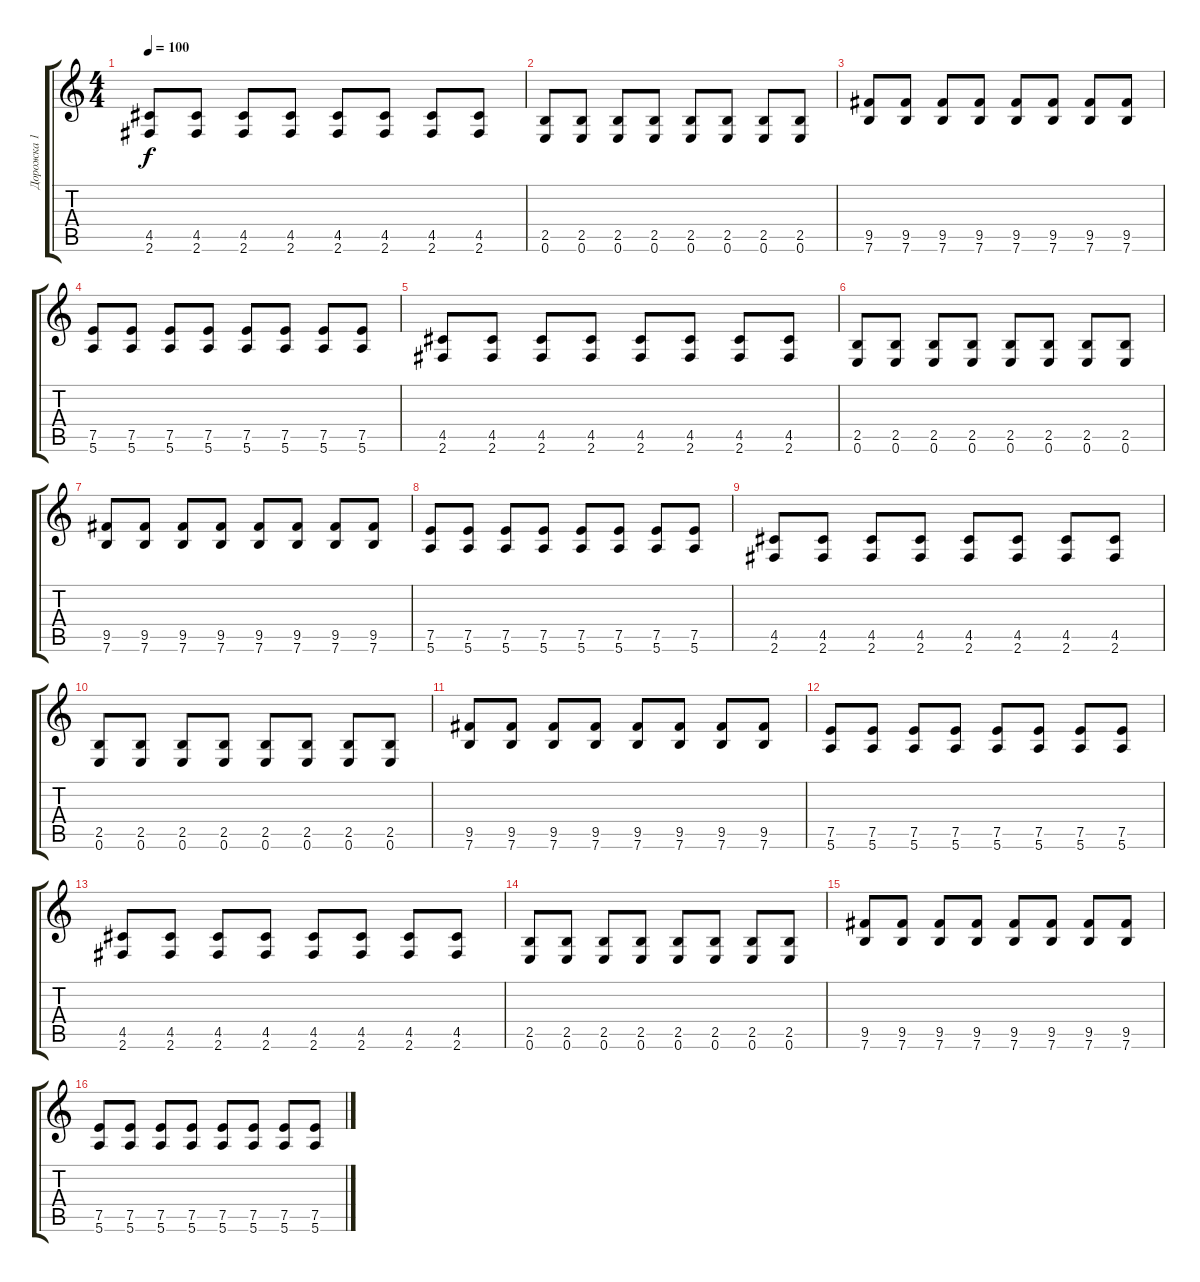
\track ("Дорожка 1" "Дорожка 1") {instrument electricguitarclean}
\staff {score tabs}
\tuning (E4 B3 G3 D3 A2 E2) {hide}
\ts (4 4)
\tempo 100
\clef g2
\ks c
(4.5 2.6).8{dy f} (4.5 2.6).8 (4.5 2.6).8 (4.5 2.6).8 (4.5 2.6).8 (4.5 2.6).8 (4.5 2.6).8 (4.5 2.6).8 |
(2.5 0.6).8 (2.5 0.6).8 (2.5 0.6).8 (2.5 0.6).8 (2.5 0.6).8 (2.5 0.6).8 (2.5 0.6).8 (2.5 0.6).8 |
(9.5 7.6).8 (9.5 7.6).8 (9.5 7.6).8 (9.5 7.6).8 (9.5 7.6).8 (9.5 7.6).8 (9.5 7.6).8 (9.5 7.6).8 |
(7.5 5.6).8 (7.5 5.6).8 (7.5 5.6).8 (7.5 5.6).8 (7.5 5.6).8 (7.5 5.6).8 (7.5 5.6).8 (7.5 5.6).8 |
(4.5 2.6).8 (4.5 2.6).8 (4.5 2.6).8 (4.5 2.6).8 (4.5 2.6).8 (4.5 2.6).8 (4.5 2.6).8 (4.5 2.6).8 |
(2.5 0.6).8 (2.5 0.6).8 (2.5 0.6).8 (2.5 0.6).8 (2.5 0.6).8 (2.5 0.6).8 (2.5 0.6).8 (2.5 0.6).8 |
(9.5 7.6).8 (9.5 7.6).8 (9.5 7.6).8 (9.5 7.6).8 (9.5 7.6).8 (9.5 7.6).8 (9.5 7.6).8 (9.5 7.6).8 |
(7.5 5.6).8 (7.5 5.6).8 (7.5 5.6).8 (7.5 5.6).8 (7.5 5.6).8 (7.5 5.6).8 (7.5 5.6).8 (7.5 5.6).8 |
(4.5 2.6).8 (4.5 2.6).8 (4.5 2.6).8 (4.5 2.6).8 (4.5 2.6).8 (4.5 2.6).8 (4.5 2.6).8 (4.5 2.6).8 |
(2.5 0.6).8 (2.5 0.6).8 (2.5 0.6).8 (2.5 0.6).8 (2.5 0.6).8 (2.5 0.6).8 (2.5 0.6).8 (2.5 0.6).8 |
(9.5 7.6).8 (9.5 7.6).8 (9.5 7.6).8 (9.5 7.6).8 (9.5 7.6).8 (9.5 7.6).8 (9.5 7.6).8 (9.5 7.6).8 |
(7.5 5.6).8 (7.5 5.6).8 (7.5 5.6).8 (7.5 5.6).8 (7.5 5.6).8 (7.5 5.6).8 (7.5 5.6).8 (7.5 5.6).8 |
(4.5 2.6).8 (4.5 2.6).8 (4.5 2.6).8 (4.5 2.6).8 (4.5 2.6).8 (4.5 2.6).8 (4.5 2.6).8 (4.5 2.6).8 |
(2.5 0.6).8 (2.5 0.6).8 (2.5 0.6).8 (2.5 0.6).8 (2.5 0.6).8 (2.5 0.6).8 (2.5 0.6).8 (2.5 0.6).8 |
(9.5 7.6).8 (9.5 7.6).8 (9.5 7.6).8 (9.5 7.6).8 (9.5 7.6).8 (9.5 7.6).8 (9.5 7.6).8 (9.5 7.6).8 |
(7.5 5.6).8 (7.5 5.6).8 (7.5 5.6).8 (7.5 5.6).8 (7.5 5.6).8 (7.5 5.6).8 (7.5 5.6).8 (7.5 5.6).8
